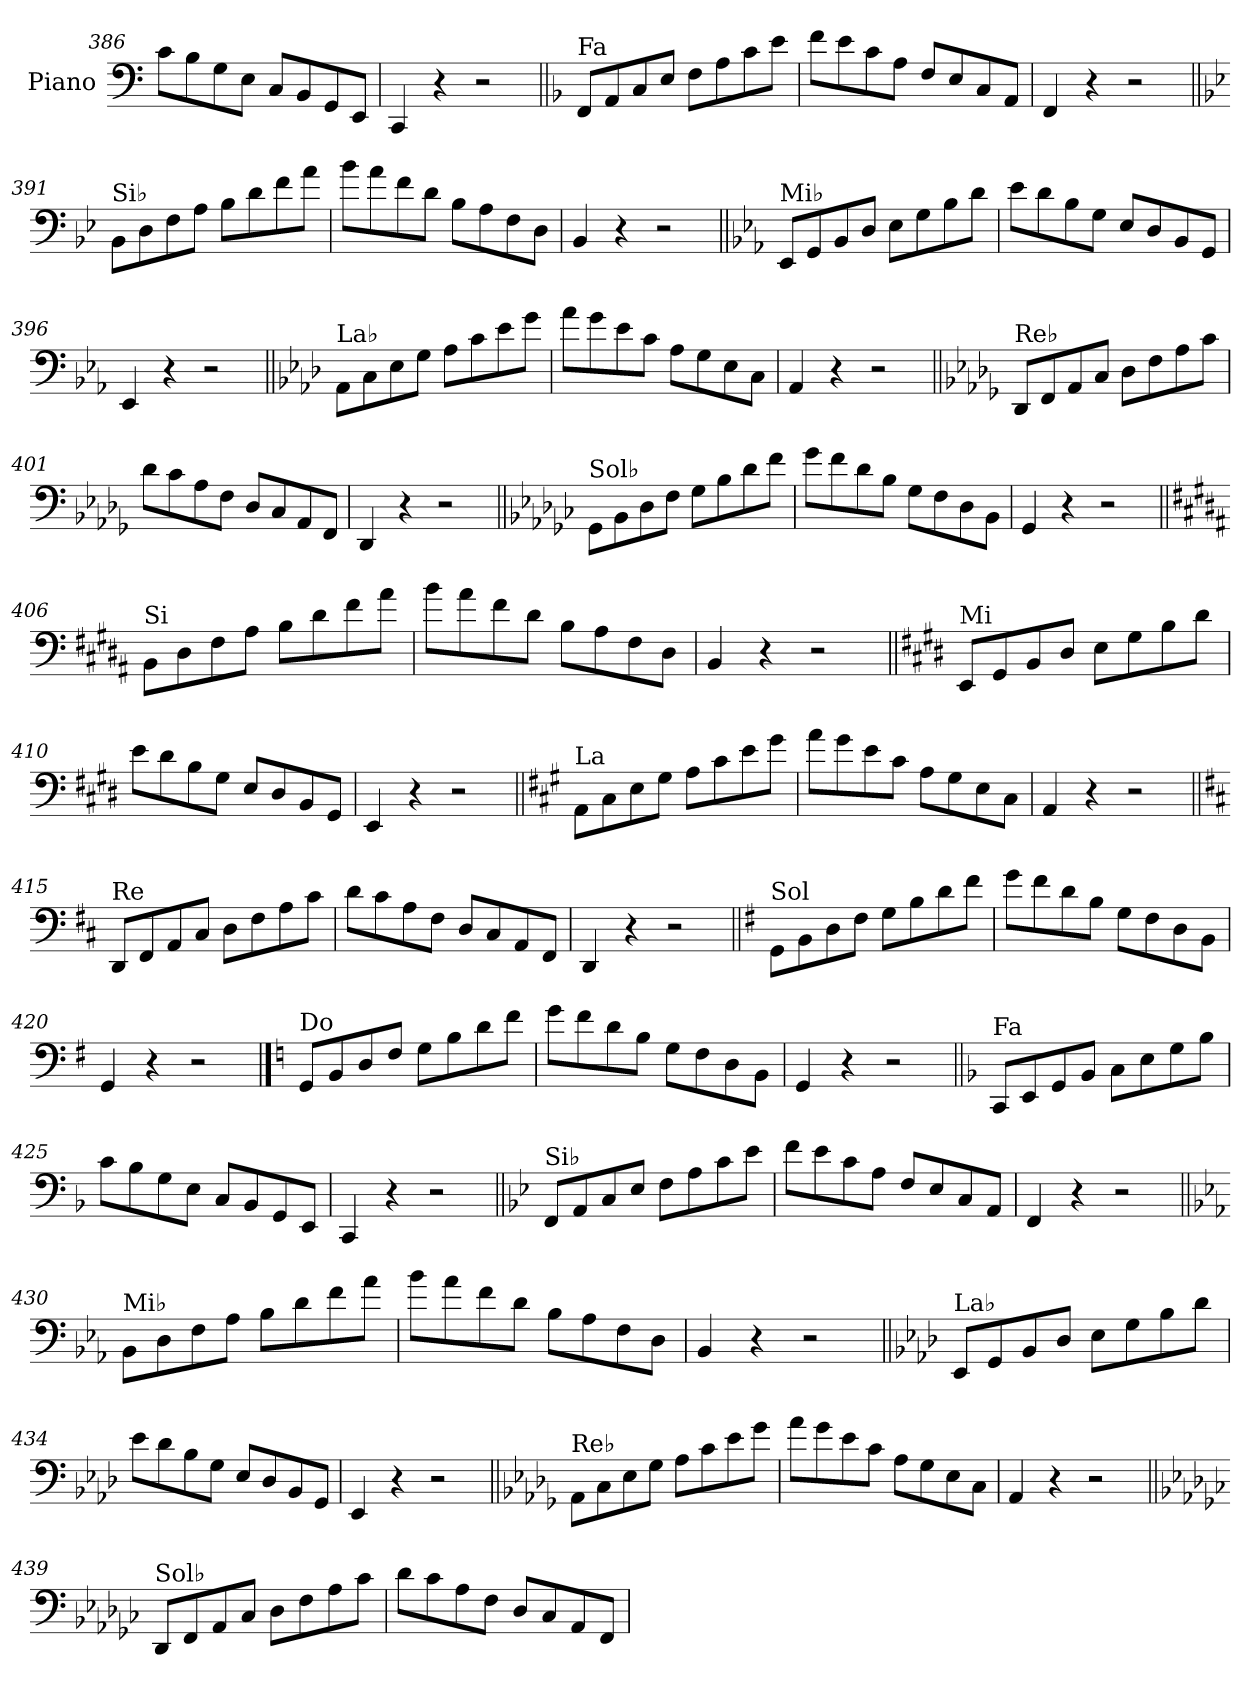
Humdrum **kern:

**kern
*part1
*staff1
*I"Piano
*I'Pno.
*clefF4
*k[]
=386
8c\L
8B\
8G\
8E\J
8C/L
8BB/
8GG/
8EE/J
=387
4CC/
4r
2r
=388||
*k[b-]
!LO:TX:a:t=Fa
8FF/L
8AA/
8C/
8E/J
8F\L
8A\
8c\
8e\J
=389
8f\L
8e\
8c\
8A\J
8F/L
8E/
8C/
8AA/J
=390
4FF/
4r
2r
!!LO:LB:g=z
=391||
*k[b-e-]
!LO:TX:a:t=Si♭
8BB-\L
8D\
8F\
8A\J
8B-\L
8d\
8f\
8a\J
=392
8b-\L
8a\
8f\
8d\J
8B-\L
8A\
8F\
8D\J
=393
4BB-/
4r
2r
=394||
*k[b-e-a-]
!LO:TX:a:t=Mi♭
8EE-/L
8GG/
8BB-/
8D/J
8E-\L
8G\
8B-\
8d\J
=395
8e-\L
8d\
8B-\
8G\J
8E-/L
8D/
8BB-/
8GG/J
=396
4EE-/
4r
2r
!!LO:LB:g=z
=397||
*k[b-e-a-d-]
!LO:TX:a:t=La♭
8AA-\L
8C\
8E-\
8G\J
8A-\L
8c\
8e-\
8g\J
=398
8a-\L
8g\
8e-\
8c\J
8A-\L
8G\
8E-\
8C\J
=399
4AA-/
4r
2r
=400||
*k[b-e-a-d-g-]
!LO:TX:a:t=Re♭
8DD-/L
8FF/
8AA-/
8C/J
8D-\L
8F\
8A-\
8c\J
=401
8d-\L
8c\
8A-\
8F\J
8D-/L
8C/
8AA-/
8FF/J
=402
4DD-/
4r
2r
!!LO:LB:g=z
=403||
*k[b-e-a-d-g-c-]
!LO:TX:a:t=Sol♭
8GG-\L
8BB-\
8D-\
8F\J
8G-\L
8B-\
8d-\
8f\J
=404
8g-\L
8f\
8d-\
8B-\J
8G-\L
8F\
8D-\
8BB-\J
=405
4GG-/
4r
2r
=406||
*k[f#c#g#d#a#]
!LO:TX:a:t=Si
8BB\L
8D#\
8F#\
8A#\J
8B\L
8d#\
8f#\
8a#\J
=407
8b\L
8a#\
8f#\
8d#\J
8B\L
8A#\
8F#\
8D#\J
=408
4BB/
4r
2r
!!LO:LB:g=z
=409||
*k[f#c#g#d#]
!LO:TX:a:t=Mi
8EE/L
8GG#/
8BB/
8D#/J
8E\L
8G#\
8B\
8d#\J
=410
8e\L
8d#\
8B\
8G#\J
8E/L
8D#/
8BB/
8GG#/J
=411
4EE/
4r
2r
=412||
*k[f#c#g#]
!LO:TX:a:t=La
8AA\L
8C#\
8E\
8G#\J
8A\L
8c#\
8e\
8g#\J
=413
8a\L
8g#\
8e\
8c#\J
8A\L
8G#\
8E\
8C#\J
=414
4AA/
4r
2r
!!LO:LB:g=z
=415||
*k[f#c#]
!LO:TX:a:t=Re
8DD/L
8FF#/
8AA/
8C#/J
8D\L
8F#\
8A\
8c#\J
=416
8d\L
8c#\
8A\
8F#\J
8D/L
8C#/
8AA/
8FF#/J
=417
4DD/
4r
2r
=418||
*k[f#]
!LO:TX:a:t=Sol
8GG\L
8BB\
8D\
8F#\J
8G\L
8B\
8d\
8f#\J
=419
8g\L
8f#\
8d\
8B\J
8G\L
8F#\
8D\
8BB\J
=420
4GG/
4r
2r
!!LO:PB:g=z
==421
*k[]
!LO:TX:a:t=Do
8GG/L
8BB/
8D/
8F/J
8G\L
8B\
8d\
8f\J
=422
8g\L
8f\
8d\
8B\J
8G\L
8F\
8D\
8BB\J
=423
4GG/
4r
2r
=424||
*k[b-]
!LO:TX:a:t=Fa
8CC/L
8EE/
8GG/
8BB-/J
8C\L
8E\
8G\
8B-\J
=425
8c\L
8B-\
8G\
8E\J
8C/L
8BB-/
8GG/
8EE/J
=426
4CC/
4r
2r
!!LO:LB:g=z
=427||
*k[b-e-]
!LO:TX:a:t=Si♭
8FF/L
8AA/
8C/
8E-/J
8F\L
8A\
8c\
8e-\J
=428
8f\L
8e-\
8c\
8A\J
8F/L
8E-/
8C/
8AA/J
=429
4FF/
4r
2r
=430||
*k[b-e-a-]
!LO:TX:a:t=Mi♭
8BB-\L
8D\
8F\
8A-\J
8B-\L
8d\
8f\
8a-\J
=431
8b-\L
8a-\
8f\
8d\J
8B-\L
8A-\
8F\
8D\J
=432
4BB-/
4r
2r
!!LO:LB:g=z
=433||
*k[b-e-a-d-]
!LO:TX:a:t=La♭
8EE-/L
8GG/
8BB-/
8D-/J
8E-\L
8G\
8B-\
8d-\J
=434
8e-\L
8d-\
8B-\
8G\J
8E-/L
8D-/
8BB-/
8GG/J
=435
4EE-/
4r
2r
=436||
*k[b-e-a-d-g-]
!LO:TX:a:t=Re♭
8AA-\L
8C\
8E-\
8G-\J
8A-\L
8c\
8e-\
8g-\J
=437
8a-\L
8g-\
8e-\
8c\J
8A-\L
8G-\
8E-\
8C\J
=438
4AA-/
4r
2r
!!LO:LB:g=z
=439||
*k[b-e-a-d-g-c-]
!LO:TX:a:t=Sol♭
8DD-/L
8FF/
8AA-/
8C-/J
8D-\L
8F\
8A-\
8c-\J
=440
8d-\L
8c-\
8A-\
8F\J
8D-/L
8C-/
8AA-/
8FF/J
=
*-
